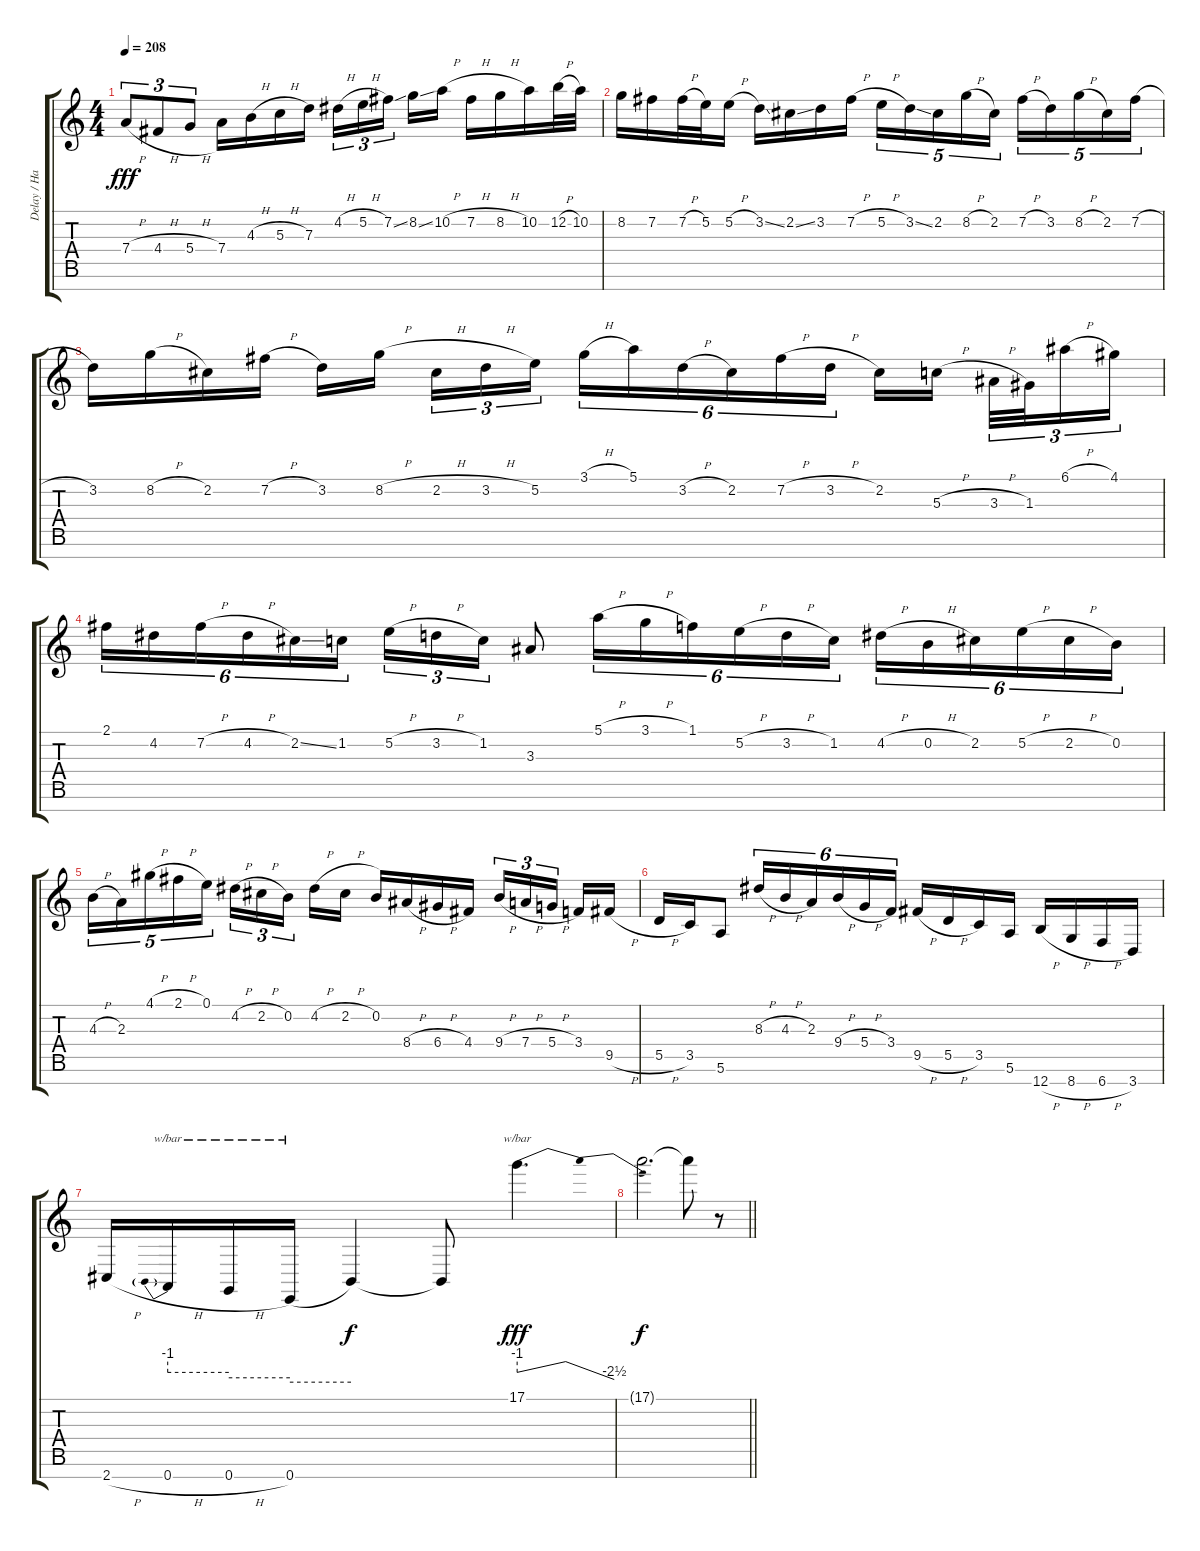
\track ("Delay / Harmonizer" "Delay / Ha") {instrument distortionguitar}
\staff {score tabs}
\tuning (E4 B3 G3 D3 A2 E2 B1) {hide}
\ts (4 4)
\tempo 208
\clef g2
\ks c
7.4{h}.8{tu (3 2) dy fff} 4.4{h}.8{tu (3 2)} 5.4{h}.8{tu (3 2)} 7.4.16 4.3{h}.16 5.3{h}.16 7.3.16 4.2{h}.16{tu (3 2)} 5.2{h}.16{tu (3 2)} 7.2{ss}.16{tu (3 2)} 8.2{ss}.16 10.2{h}.16 7.2{h}.16 8.2{h}.16 10.2.16 12.2{h}.32 10.2.32 |
8.2.16 7.2.16 7.2{h}.32 5.2.32 5.2{h}.16 3.2{ss}.16 2.2{ss}.16 3.2.16 7.2{h}.16 5.2{h}.16{tu (5 4)} 3.2{ss}.16{tu (5 4)} 2.2.16{tu (5 4)} 8.2{h}.16{tu (5 4)} 2.2.16{tu (5 4)} 7.2{h}.16{tu (5 4)} 3.2.16{tu (5 4)} 8.2{h}.16{tu (5 4)} 2.2.16{tu (5 4)} 7.2{h}.16{tu (5 4)} |
3.2.16 8.2{h}.16 2.2.16 7.2{h}.16 3.2.16 8.2{h}.16 2.2{h}.16{tu (3 2)} 3.2{h}.16{tu (3 2)} 5.2.16{tu (3 2)} 3.1{h}.16{tu (6 4)} 5.1.16{tu (6 4)} 3.2{h}.16{tu (6 4)} 2.2.16{tu (6 4)} 7.2{h}.16{tu (6 4)} 3.2{h}.16{tu (6 4)} 2.2.16 5.3{h}.16 3.3{h}.32{tu (3 2)} 1.3.32{tu (3 2)} 6.1{h}.16{tu (3 2)} 4.1.16{tu (3 2)} |
2.1.16{tu (6 4)} 4.2.16{tu (6 4)} 7.2{h}.16{tu (6 4)} 4.2{h}.16{tu (6 4)} 2.2{ss}.16{tu (6 4)} 1.2.16{tu (6 4)} 5.2{h}.16{tu (3 2)} 3.2{h}.16{tu (3 2)} 1.2.16{tu (3 2)} 3.3.8 5.1{h}.16{tu (6 4)} 3.1{h}.16{tu (6 4)} 1.1.16{tu (6 4)} 5.2{h}.16{tu (6 4)} 3.2{h}.16{tu (6 4)} 1.2.16{tu (6 4)} 4.2{h}.16{tu (6 4)} 0.2{h}.16{tu (6 4)} 2.2.16{tu (6 4)} 5.2{h}.16{tu (6 4)} 2.2{h}.16{tu (6 4)} 0.2.16{tu (6 4)} |
4.3{h}.16{tu (5 4)} 2.3.16{tu (5 4)} 4.1{h}.16{tu (5 4)} 2.1{h}.16{tu (5 4)} 0.1.16{tu (5 4)} 4.2{h}.16{tu (3 2)} 2.2{h}.16{tu (3 2)} 0.2.16{tu (3 2)} 4.2{h}.16 2.2{h}.16 0.2.16 8.4{h}.16 6.4{h}.16 4.4.16 9.4{h}.16{tu (3 2)} 7.4{h}.16{tu (3 2)} 5.4{h}.16{tu (3 2)} 3.4.16 9.5{h}.16 |
5.5{h}.16 3.5.16 5.6.8 8.3{h}.16{tu (6 4)} 4.3{h}.16{tu (6 4)} 2.3.16{tu (6 4)} 9.4{h}.16{tu (6 4)} 5.4{h}.16{tu (6 4)} 3.4.16{tu (6 4)} 9.5{h}.16 5.5{h}.16 3.5.16 5.6.16 12.7{h}.16 8.7{h}.16 6.7{h}.16 3.7.16 |
2.7{h}.16 0.7{h}.16{tbe (predive default 0 -4 60 -4)} 0.7{h}.16{tbe (hold default 0 -8 60 -8)} 0.7.16{tbe (hold default 0 -14 60 -14)} 0.7{t}.4{dy f} 0.7{t}.8 17.1.4{d tbe (dip default 0 -4 8 0 15 0 60 -10) dy fff} |
\barLineRight lightlight
17.1{t}.2{d dy f} 17.1{t}.8 r.8
